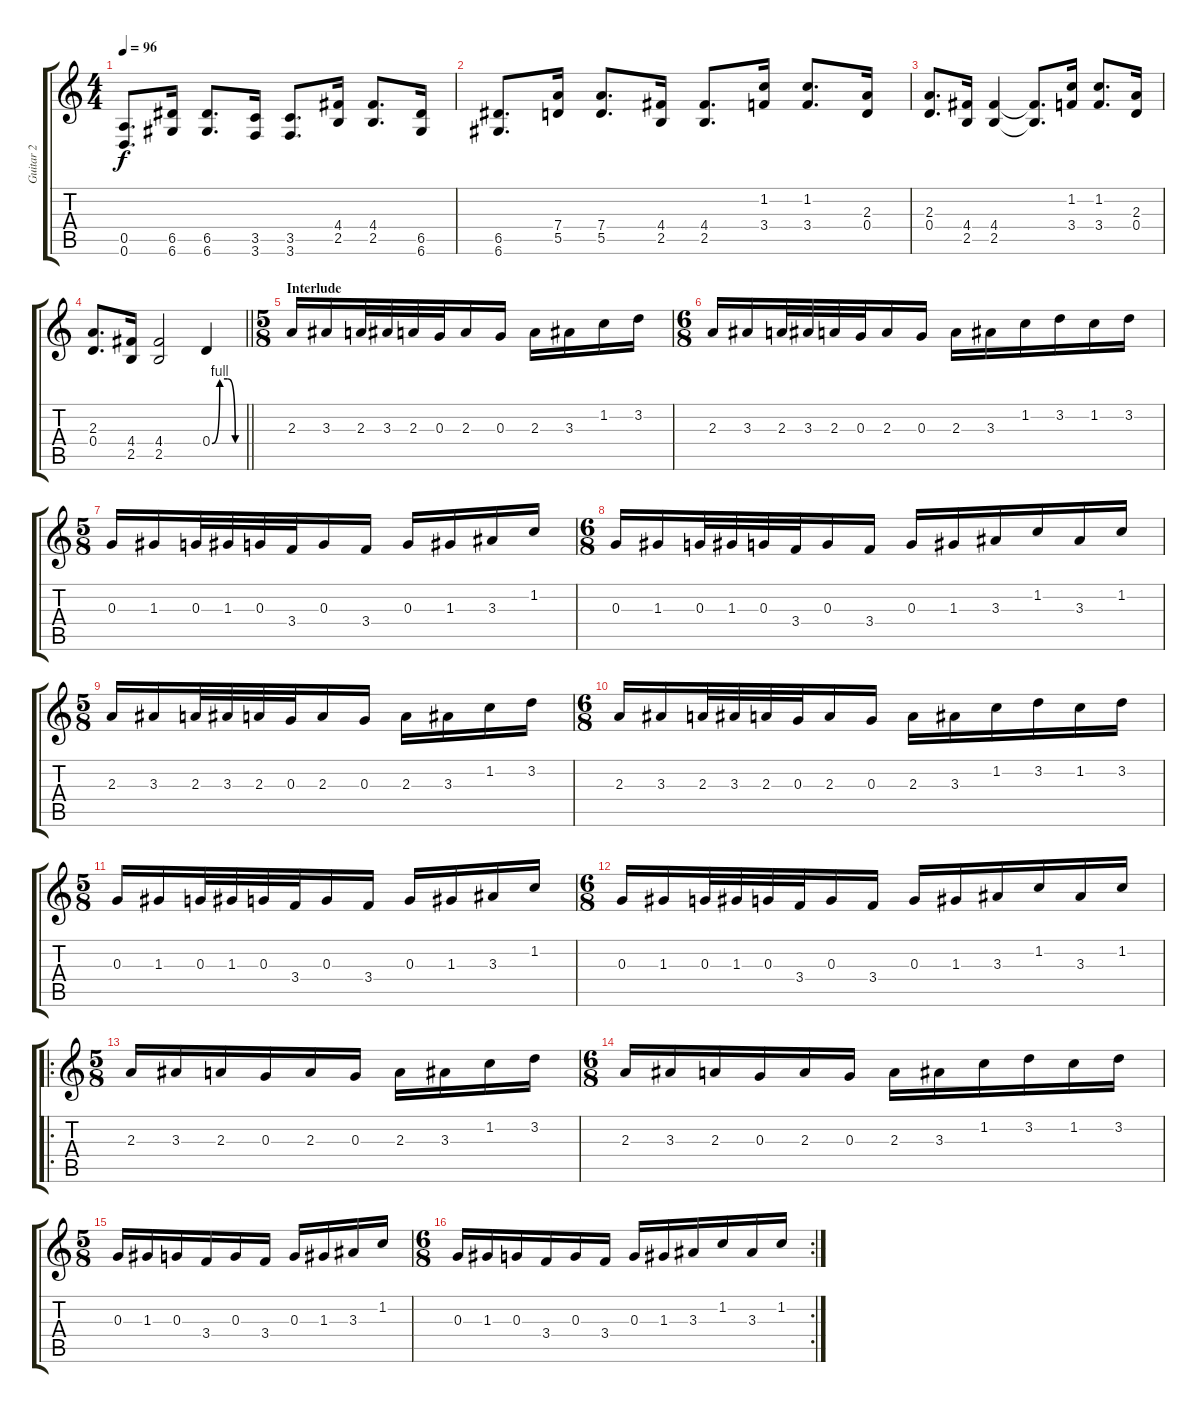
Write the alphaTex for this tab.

\track ("Guitar 2" "Guitar 2") {instrument distortionguitar}
\staff {score tabs}
\tuning (E4 B3 G3 D3 A2 D2) {hide}
\ts (4 4)
\tempo 96
\clef g2
\ks c
(0.5 0.6).8{d dy f} (6.5 6.6).16 (6.5 6.6).8{d} (3.5 3.6).16 (3.5 3.6).8{d} (4.4 2.5).16 (4.4 2.5).8{d} (6.5 6.6).16 |
(6.5 6.6).8{d} (7.4 5.5).16 (7.4 5.5).8{d} (4.4 2.5).16 (4.4 2.5).8{d} (1.2 3.4).16 (1.2 3.4).8{d} (2.3 0.4).16 |
(2.3 0.4).8{d} (4.4 2.5).16 (4.4 2.5).4 (4.4{t} 2.5{t}).8{d} (1.2 3.4).16 (1.2 3.4).8{d} (2.3 0.4).16 |
\barLineRight lightlight
(2.3 0.4).8{d} (4.4 2.5).16 (4.4 2.5).2 0.4{be (custom 0 0 15 4 30 4 45 0 60 0)}.4 |
\ts (5 8)
\section ("" "Interlude")
2.3.16 3.3.16 2.3.32 3.3.32 2.3.32 0.3.32 2.3.16 0.3.16 2.3.16 3.3.16 1.2.16 3.2.16 |
\ts (6 8)
2.3.16 3.3.16 2.3.32 3.3.32 2.3.32 0.3.32 2.3.16 0.3.16 2.3.16 3.3.16 1.2.16 3.2.16 1.2.16 3.2.16 |
\ts (5 8)
0.3.16 1.3.16 0.3.32 1.3.32 0.3.32 3.4.32 0.3.16 3.4.16 0.3.16 1.3.16 3.3.16 1.2.16 |
\ts (6 8)
0.3.16 1.3.16 0.3.32 1.3.32 0.3.32 3.4.32 0.3.16 3.4.16 0.3.16 1.3.16 3.3.16 1.2.16 3.3.16 1.2.16 |
\ts (5 8)
2.3.16 3.3.16 2.3.32 3.3.32 2.3.32 0.3.32 2.3.16 0.3.16 2.3.16 3.3.16 1.2.16 3.2.16 |
\ts (6 8)
2.3.16 3.3.16 2.3.32 3.3.32 2.3.32 0.3.32 2.3.16 0.3.16 2.3.16 3.3.16 1.2.16 3.2.16 1.2.16 3.2.16 |
\ts (5 8)
0.3.16 1.3.16 0.3.32 1.3.32 0.3.32 3.4.32 0.3.16 3.4.16 0.3.16 1.3.16 3.3.16 1.2.16 |
\ts (6 8)
0.3.16 1.3.16 0.3.32 1.3.32 0.3.32 3.4.32 0.3.16 3.4.16 0.3.16 1.3.16 3.3.16 1.2.16 3.3.16 1.2.16 |
\ro
\ts (5 8)
2.3.16 3.3.16 2.3.16 0.3.16 2.3.16 0.3.16 2.3.16 3.3.16 1.2.16 3.2.16 |
\ts (6 8)
2.3.16 3.3.16 2.3.16 0.3.16 2.3.16 0.3.16 2.3.16 3.3.16 1.2.16 3.2.16 1.2.16 3.2.16 |
\ts (5 8)
0.3.16 1.3.16 0.3.16 3.4.16 0.3.16 3.4.16 0.3.16 1.3.16 3.3.16 1.2.16 |
\rc 2
\ts (6 8)
0.3.16 1.3.16 0.3.16 3.4.16 0.3.16 3.4.16 0.3.16 1.3.16 3.3.16 1.2.16 3.3.16 1.2.16
